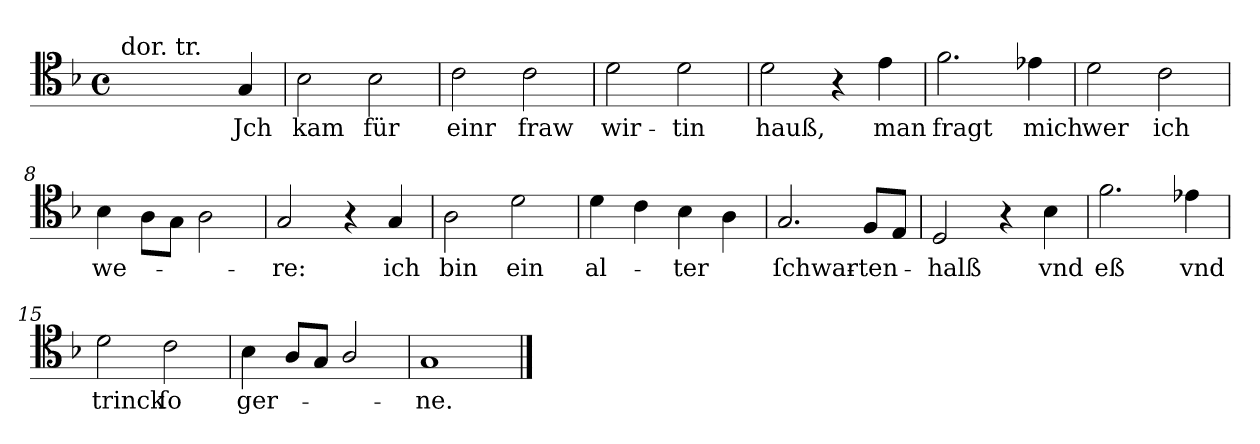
**kern	**text
*part1	*part1
*staff1	*staff1
*clefC4	*
*k[b-]	*
*G:dor	*
*M4/4	*
*met(c)	*
=1	=1
!LO:TX:a:t=dor. tr.	!
2ryy	.
4ryy	.
4G	Jch
=2	=2
2B-	kam
2B-	für
=3	=3
2c	einr
2c	fraw
=4	=4
2d	wir-
2d	-tin
=5	=5
2d	hauß,
4r	.
4e	man
=6	=6
2.f	fragt
4e-X	mich
=7	=7
2d	wer
2c	ich
=8	=8
4B-	we-
8A\L	.
8G\J	.
2A	.
=9	=9
2G	-re:
4r	.
4G	ich
=10	=10
2A	bin
2d	ein
=11	=11
4d	al-
4c	.
4B-	-ter
4A	.
=12	=12
2.G	ſchwar-
8FL	-ten-
8EJ	.
=13	=13
2D	-halß
4r	.
4B-	vnd
=14	=14
2.f	eß
4e-X	vnd
=15	=15
2d	trinck
2c	ſo
=16	=16
4B-	ger-
8AL	.
8GJ	.
2A/	.
=17	=17
1G/	-ne.
==	==
*-	*-
